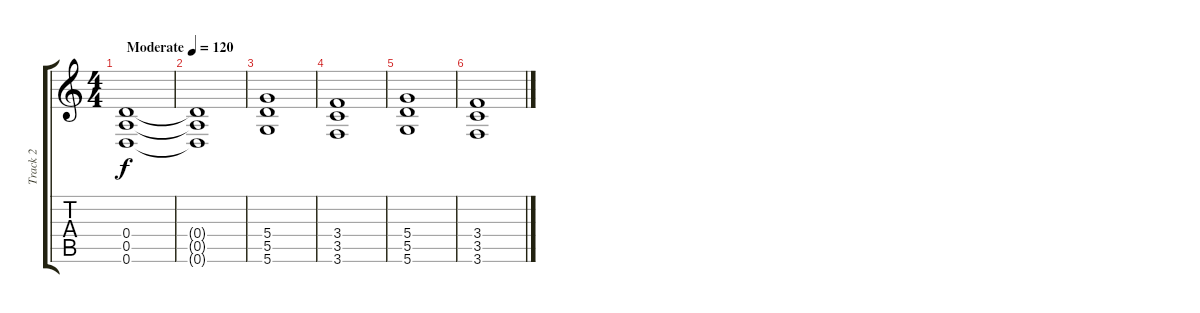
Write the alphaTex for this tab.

\track ("Track 2" "Track 2") {instrument distortionguitar}
\staff {score tabs}
\tuning (E4 B3 G3 D3 A2 D2) {hide}
\ts (4 4)
\tempo (120 "Moderate")
\clef g2
\ks c
(0.4 0.5 0.6).1{dy f instrument distortionguitar} |
(0.4{t} 0.5{t} 0.6{t}).1 |
(5.4 5.5 5.6).1 |
(3.4 3.5 3.6).1 |
(5.4 5.5 5.6).1 |
(3.4 3.5 3.6).1
